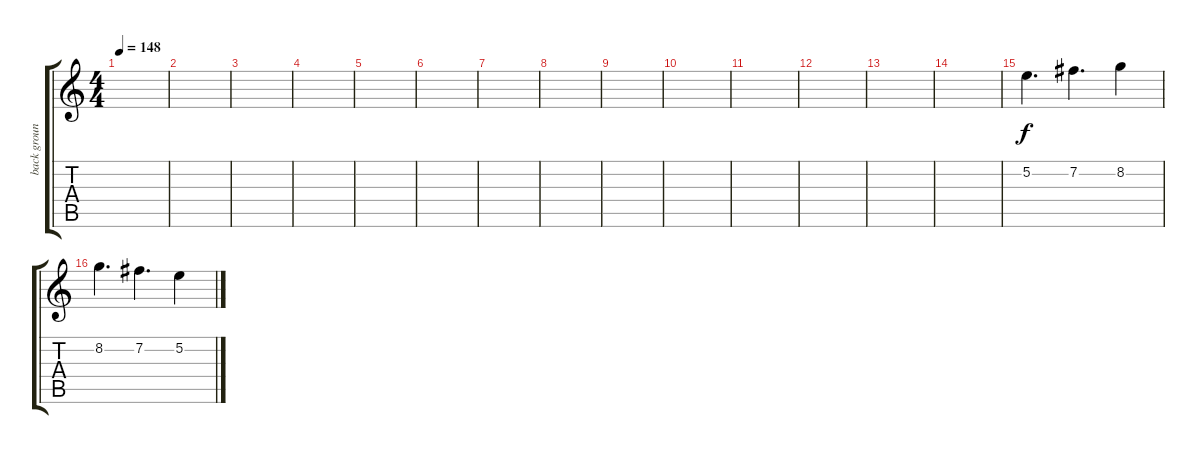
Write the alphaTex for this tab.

\track ("back ground lead" "back groun") {instrument distortionguitar}
\staff {score tabs}
\tuning (E4 B3 G3 D3 A2 E2) {hide}
\ts (4 4)
\tempo 148
\clef g2
\ks c
|
|
|
|
|
|
|
|
|
|
|
|
|
|
5.2.4{d} 7.2.4{d} 8.2.4 |
8.2.4{d} 7.2.4{d} 5.2.4
